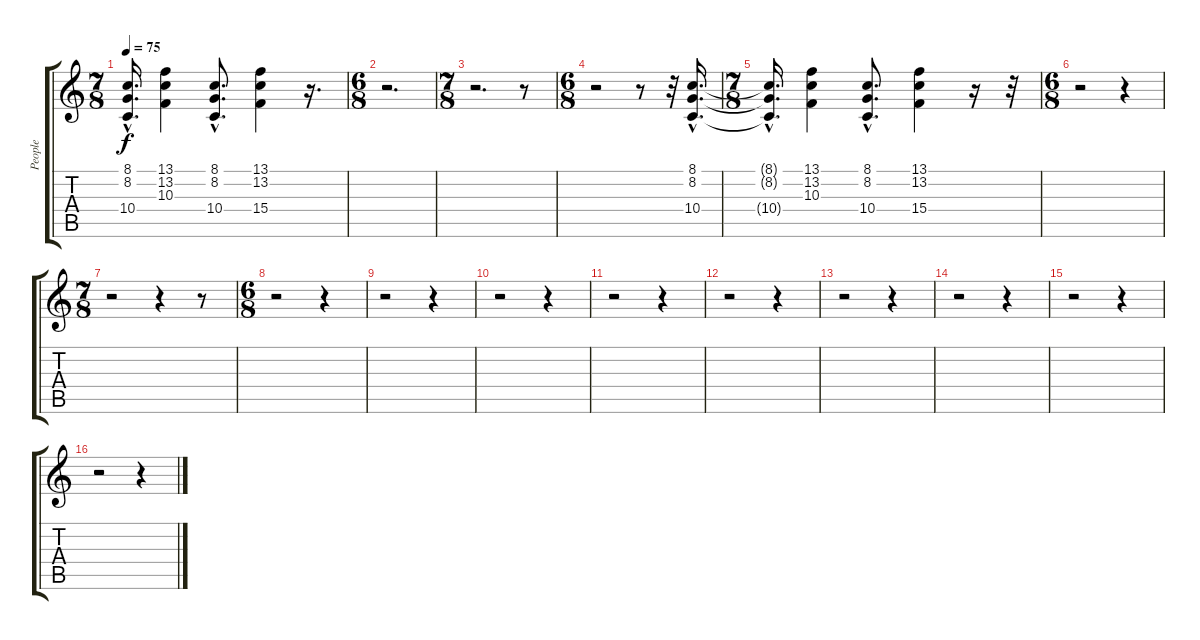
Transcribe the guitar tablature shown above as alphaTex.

\track ("People" "People") {instrument applause}
\staff {score tabs}
\tuning (E4 B3 G3 D3 A2 E2) {hide}
\ts (7 8)
\tempo 75
\clef g2
\ks c
(8.1{hac t} 8.2{t} 10.4{t}).16{d dy f} (13.1 13.2 10.3).4 (8.1{hac} 8.2 10.4).8{d} (13.1 13.2 15.4).4 r.16{d} |
\ts (6 8)
r.2{d} |
\ts (7 8)
r.2{d} r.8 |
\ts (6 8)
r.2 r.8 r.32 (8.1{hac} 8.2{hac} 10.4{hac}).16{d} |
\ts (7 8)
(8.1{hac t} 8.2{t} 10.4{t}).16{d} (13.1 13.2 10.3).4 (8.1{hac} 8.2 10.4).8{d} (13.1 13.2 15.4).4 r.16 r.32 |
\ts (6 8)
r.2 r.4 |
\ts (7 8)
r.2 r.4 r.8 |
\ts (6 8)
r.2 r.4 |
r.2 r.4 |
r.2 r.4 |
r.2 r.4 |
r.2 r.4 |
r.2 r.4 |
r.2 r.4 |
r.2 r.4 |
r.2 r.4
